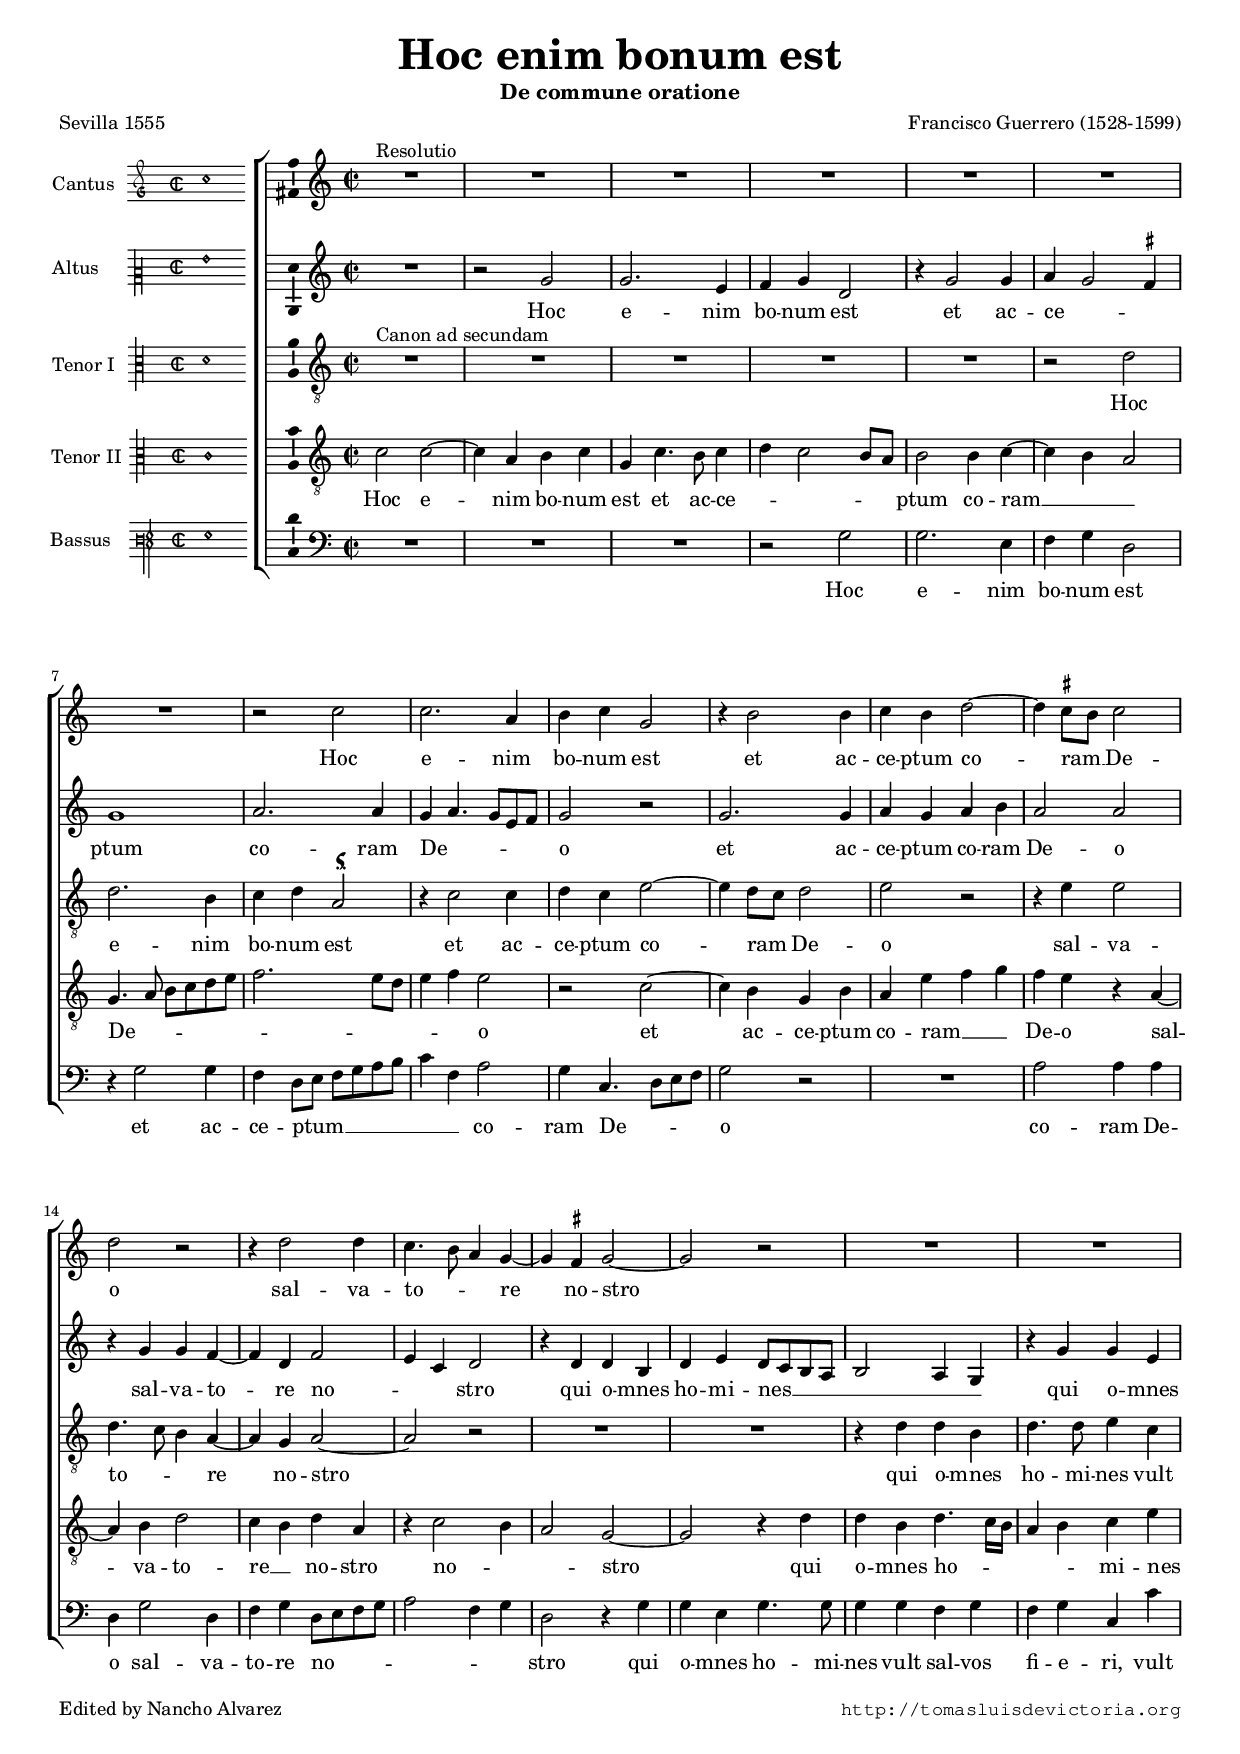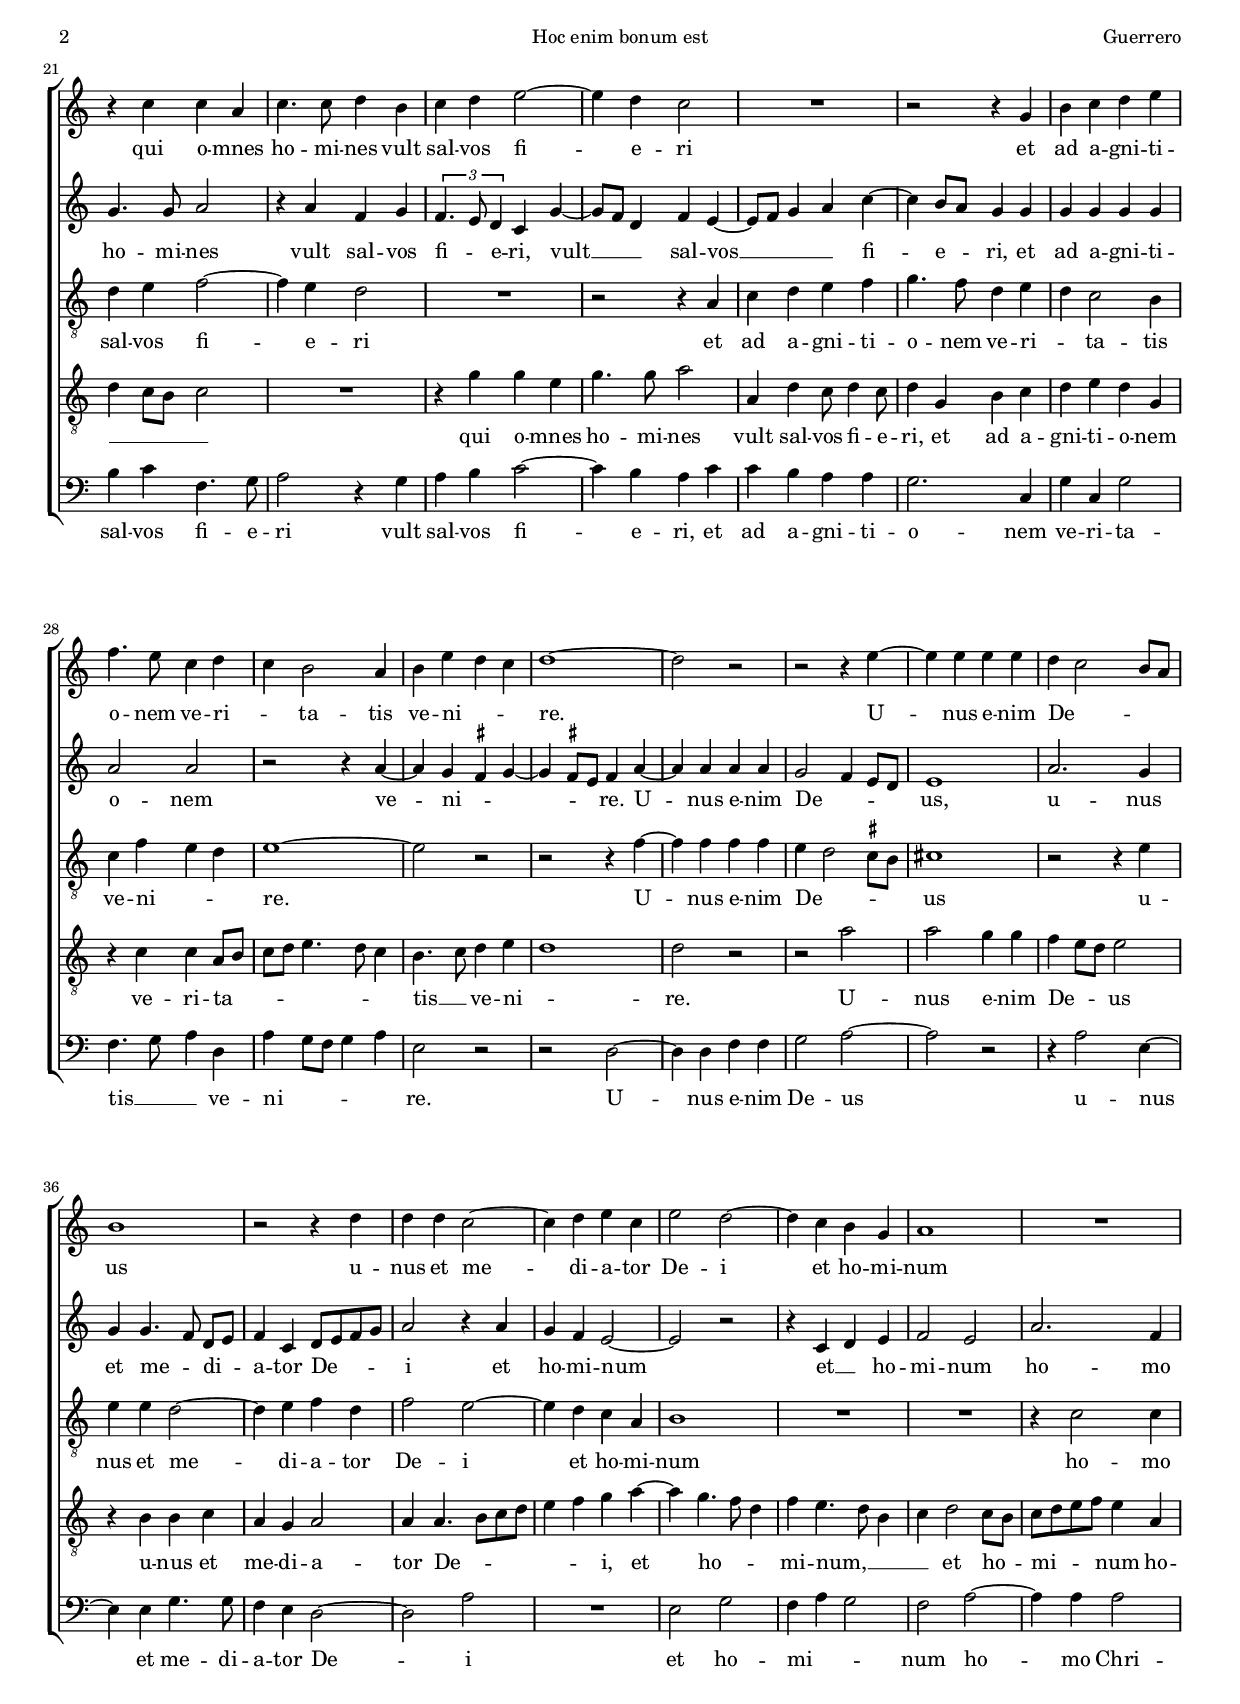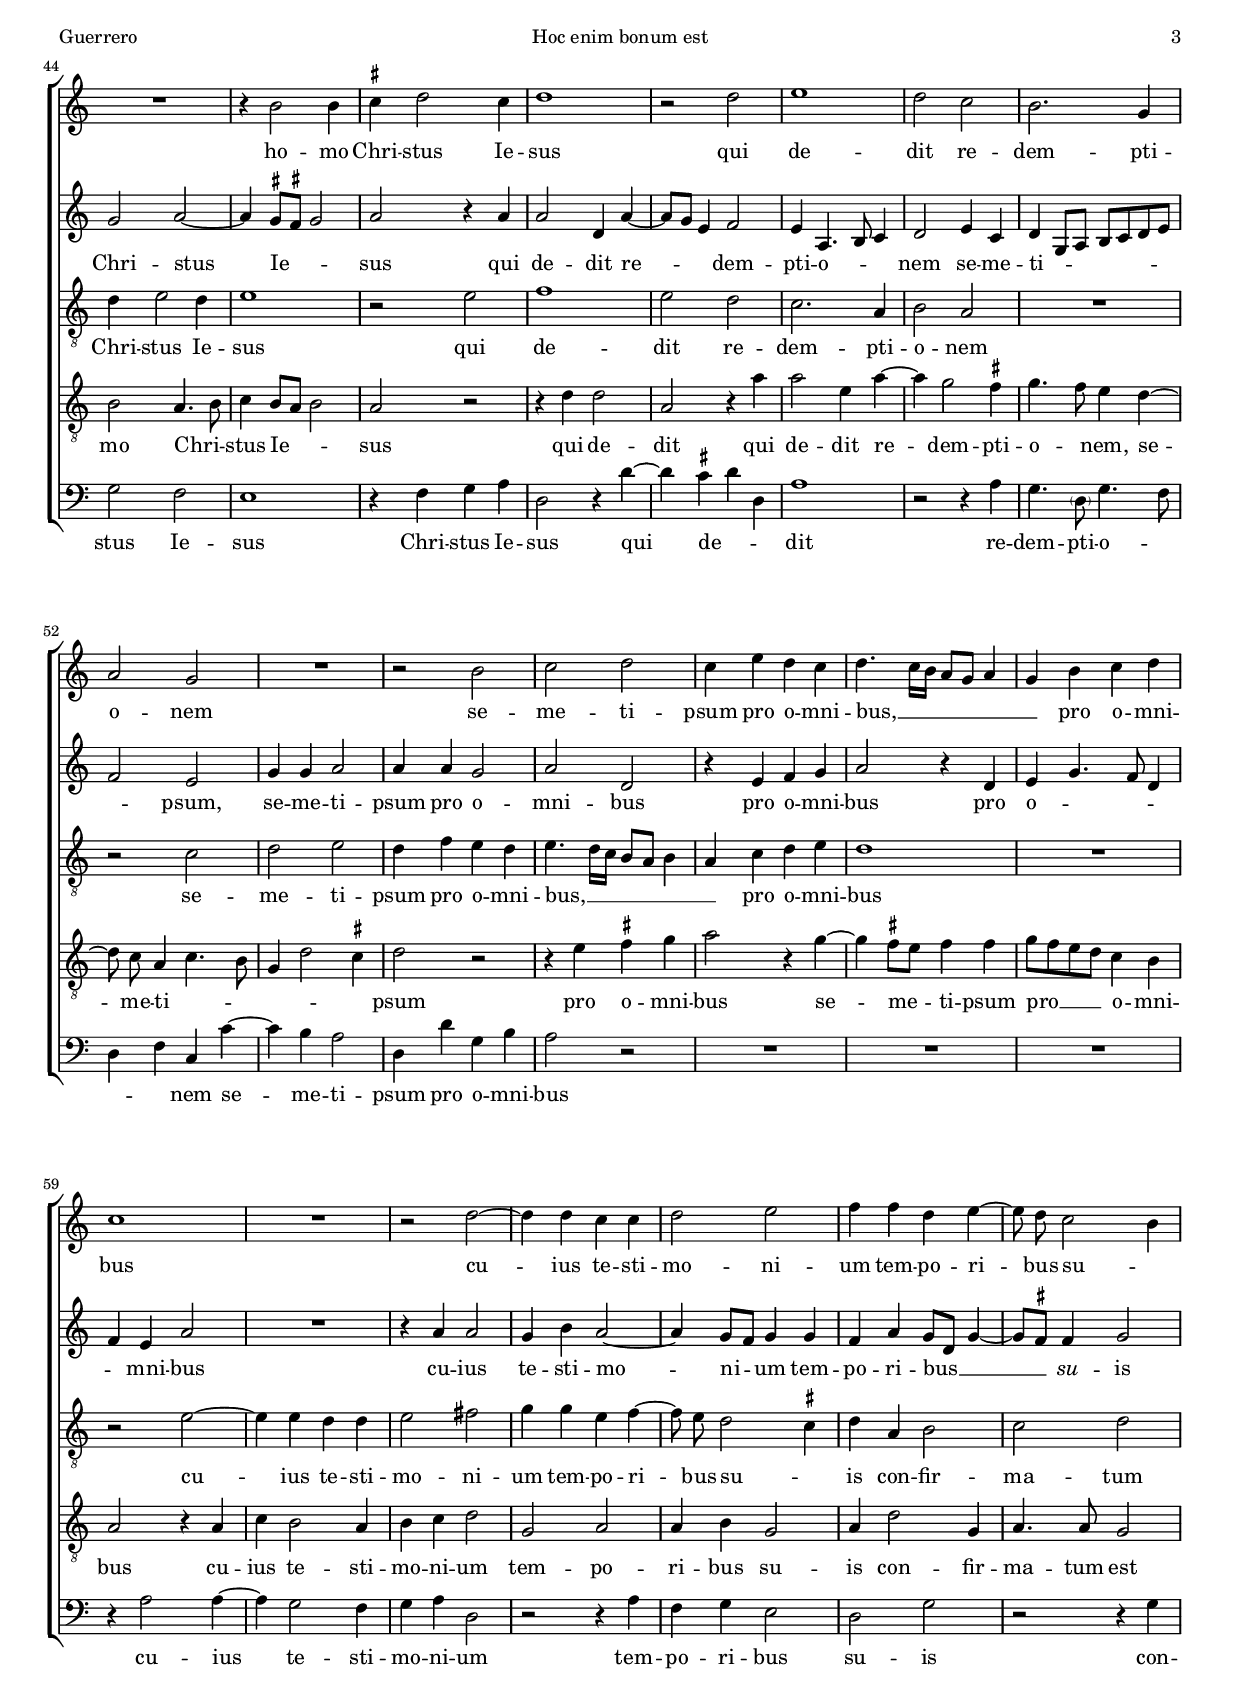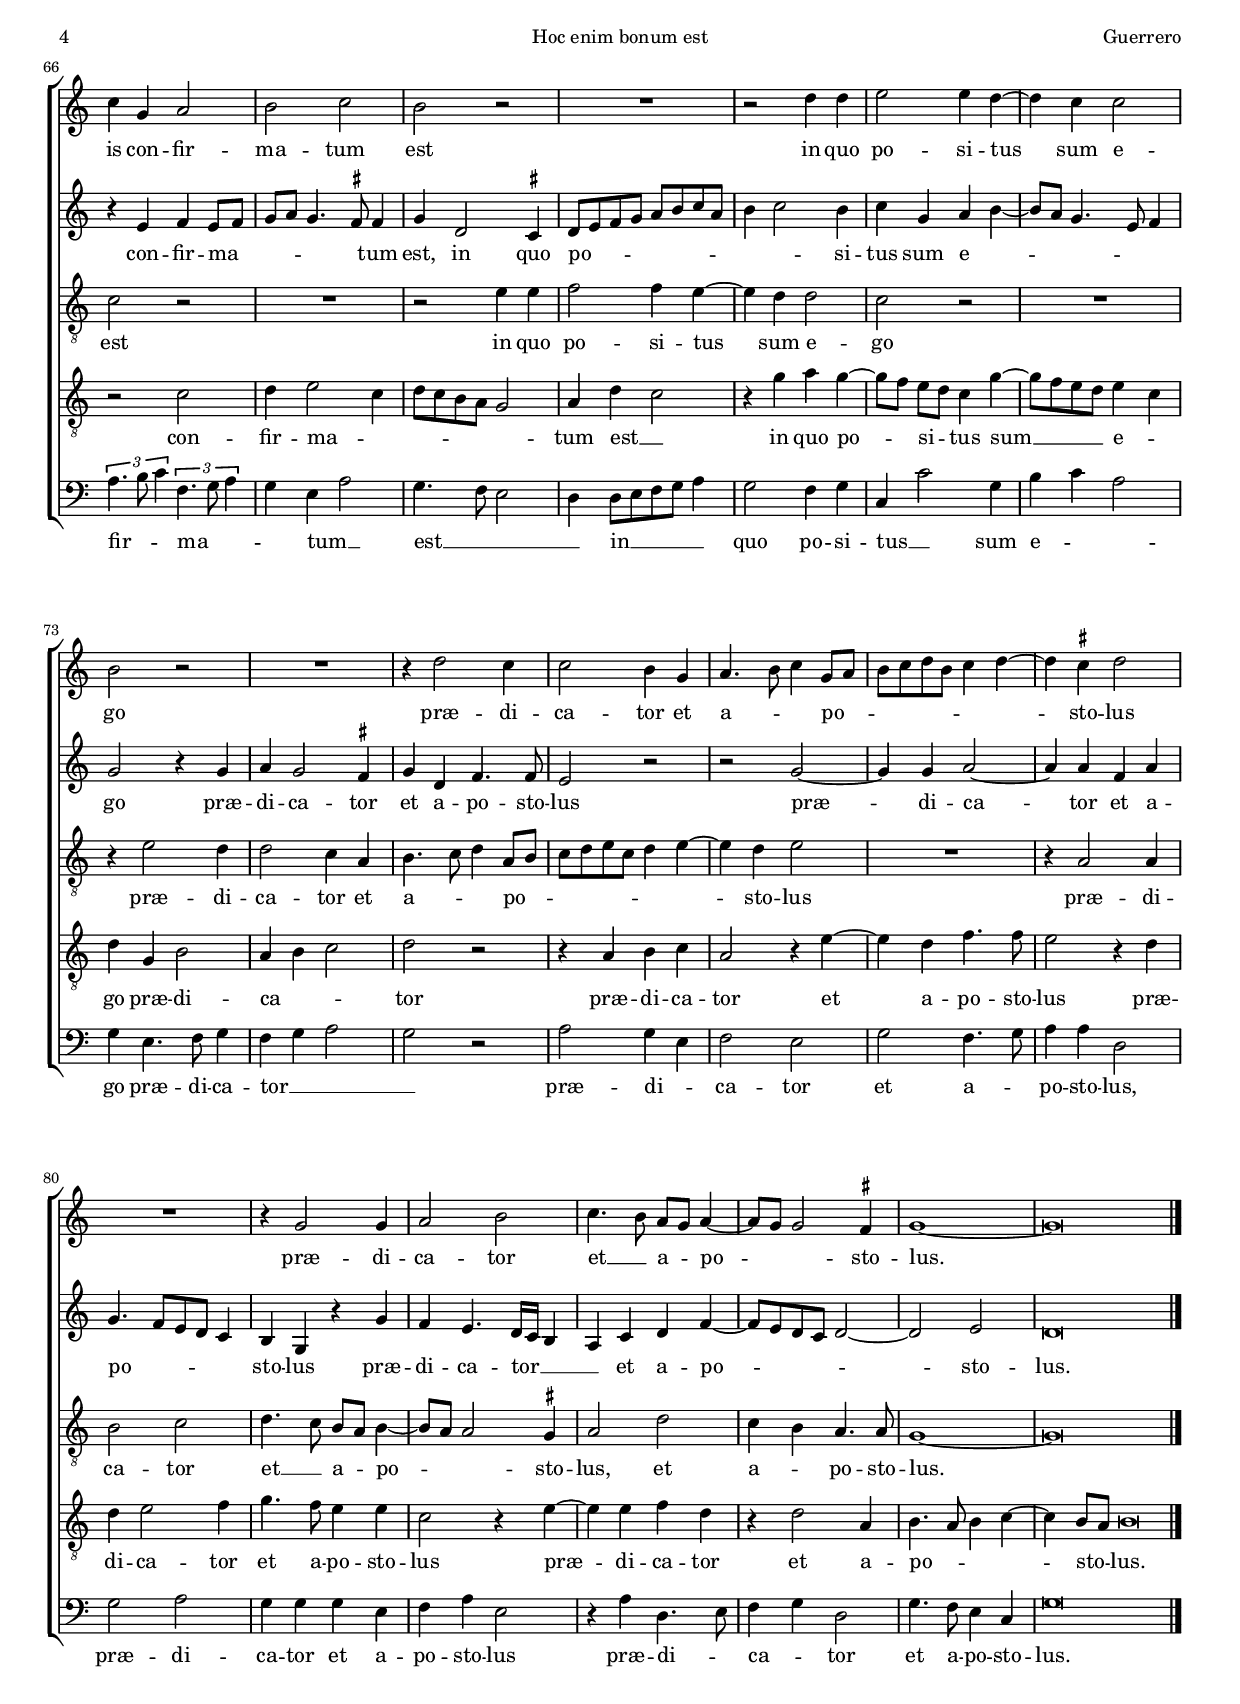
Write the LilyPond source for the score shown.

\version "2.18.0"

#(set-default-paper-size "a4")
#(set-global-staff-size 16.4)
#(ly:set-option 'point-and-click #f)
%mobile -s14.5 -i3.2

italicas=\override LyricText.font-shape = #'italic
rectas=\override LyricText.font-shape = #'upright
ss=\once \set suggestAccidentals = ##t
incipitwidth = 20

htitle="Hoc enim bonum est"
hcomposer="Guerrero"

\header {
	title=\markup{\fontsize #3 "Hoc enim bonum est"}
	subtitle=\markup{"De commune oratione"}
	%subsubtitle=\markup{\null \vspace #1 }
	composer="Francisco Guerrero (1528-1599)"
        pdfauthor=\composer
	poet=\markup{"Sevilla 1555"}
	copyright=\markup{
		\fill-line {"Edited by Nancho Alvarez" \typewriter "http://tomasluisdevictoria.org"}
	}
%	tagline=""
}

global={\key c \major \time 2/2 \skip 1*86 \bar "|." }

cantus=\relative c''{
	\once \override TextScript.padding = #0.6
	s4*0^\markup{"Resolutio"}
	R1*7
	r2 c
	c2. a4
	b c g2
	r4 b2 b4
	c b d2 ~
	d4 \ss cis8 b cis2
	d r
	r4 d2 d4
	c4. b8 a4 g ~
	g \ss fis g2 ~
	g r
	R1*2
	r4 c c a
	c4. c8 d4 b
	c d e2 ~
	e4 d c2
	R1
	r2 r4 g
	b c d e
	f4. e8 c4 d
	c b2 a4
	b e d c
	d1 ~
	d2 r
	r2 r4 e ~
	e e e e
	d c2 b8 a
	b1
	r2 r4 d
	d d c2 ~
	c4 d e c
	e2 d ~
	d4 c b g
	a1
	R1*2
	r4 b2 b4
	\ss cis4 d2 cis4
	d1
	r2 d
	e1
	d2 c
	b2. g4
	a2 g
	R1
	r2 b
	c2 d
	c4 e d c
	d4. c16 b a8 g a4
	g b c d
	c1
	R1
	r2 d ~
	d4 d c c
	d2 e
	f4 f d e ~
	\set autoBeaming = ##f
	e8 d c2 b4
	\set autoBeaming = ##t
	c4 g a2
	b2 c
	b r
	R1
	r2 d4 d
	e2 e4 d ~
	d c c2
	b r
	R1
	r4 d2 c4
	c2 b4 g
	a4. b8 c4 g8 a
	b c d b c4 d ~
	d \ss cis d2R1
	r4 g,2 g4
	a2 b
	c4. b8 a g a4 ~
	a8 g g2 \ss fis4 
	g1 ~
	g\breve*1/2
}

altus=\relative c''{
	R1
	r2 g
	g2. e4
	f g d2
	r4 g2 g4
	a g2 \ss fis4
	g1
	a2. a4
	g4 a4. g8 e f
	g2 r
	g2. g4
	a g a b
	a2 a
	r4 g g f ~
	f d f2
	e4 c d2
	r4 d d b
	d e d8 c b a
	b2 a4 g
	r4 g' g e
	g4. g8 a2
	r4 a f g 
	\tuplet 3/2{f4. e8 d4} c4 g' ~
	g8 f d4 f e ~
	e8 f g4 a c ~
	c b8 a g4 g
	g g g g
	a2 a
	r2 r4 a ~
	a g \ss fis g ~
	g \ss fis8 e fis4 a ~
	a a a a
	g2 f4 e8 d
	e1
	a2. g4
	g g4. f8 d[ e]
	f4 c d8 e f g
	a2 r4 a
	g f e2 ~
	e r
	r4 c d e
	f2 e
	a2. f4
	g2 a ~
	a4 \ss gis8 \ss fis gis2
	a2 r4 a
	a2 d,4 a' ~
	a8 g e4 f2
	e4 a,4. b8 c4
	d2 e4 c
	d g,8 a b c d e
	f2 e
	g4 g a2
	a4 a g2
	a2 d,
	r4 e f g
	a2 r4 d,
	e g4. f8 d4
	f e a2
	R1
	r4 a a2
	g4 b a2 ~
	a4 g8 f g4 g
	f a g8 d g4 ~
	%\set autoBeaming = ##f
	g8 \ss fis fis4 g2
	%\set autoBeaming = ##t
	r4 e f e8 f
	g a g4. \ss fis8 fis4
	g d2 \ss cis4
	d8 e f g a b c a
	b4 c2 b4
	c g a b ~
	b8 a g4. e8 f4
	g2 r4 g
	a g2 \ss fis4
	g d f4. f8
	e2 r
	r g ~
	g4 g a2 ~
	a4 a f a
	g4. f8[ e d] c4
	b g r g'
	f e4. d16 c b4
	a c d f ~
	f8 e d c d2 ~
	d e 
	d\breve*1/2
}

tenor=\relative c'{
	\once \override TextScript.padding = #.6
	s4*0^\markup{"Canon ad secundam"} %! está bien escrito?
	R1*5
	r2 d
	d2. b4
	c d a2^\markup{\hspace #1 \smaller \smaller \musicglyph #"scripts.usignumcongruentiae"}
	r4 c2 c4
	d c e2 ~
	e4 d8 c d2
	e r
	r4 e e2
	d4. c8 b4 a ~
	a g a2 ~
	a r
	R1*2
	r4 d d b
	d4. d8 e4 c
	d e f2 ~
	f4 e d2
	R1
	r2 r4 a
	c d e f
	g4. f8 d4 e
	d c2 b4
	c f e d
	e1 ~
	e2 r
	r2 r4 f ~
	f f f f
	e d2 \ss cis8 b
	cis1
	r2 r4 e
	e e d2 ~
	d4 e f d
	f2 e ~
	e4 d c a
	b1
	R1*2
	r4 c2 c4
	d e2 d4
	e1
	r2 e
	f1
	e2 d
	c2. a4
	b2 a
	R1
	r2 c
	d e
	d4 f e d
	e4. d16 c b8 a b4
	a c d e
	d1
	R1
	r2 e ~
	e4 e d d
	e2 fis
	g4 g e f ~
	\set autoBeaming = ##f
	f8 e d2 \ss cis4
	\set autoBeaming = ##t
	d4 a b2
	c d
	c r
	R1
	r2 e4 e
	f2 f4 e ~
	e d d2
	c2 r
	R1
	r4 e2 d4
	d2 c4 a
	b4. c8 d4 a8 b
	c d e c d4 e ~
	e d e2
	R1
	r4 a,2 a4
	b2 c
	d4. c8 b a b4 ~
	b8 a a2 \ss gis4
	a2 d
	c4 b a4. a8
	g1 ~
	g\breve*1/2
}

tenordos=\relative c'{
	c2 c ~
	c4 a b c
	g c4. b8 c4
	d4 c2 b8 a
	b2 b4 c ~
	c b a2
	g4. a8 b c d e
	f2. e8 d
	e4 f e2
	r2 c ~
	c4 b g b
	a e' f g
	f e r a, ~
	a b d2
	c4 b d a
	r4 c2 b4
	a2 g ~
	g r4 d'
	d4 b d4. c16 b
	a4 b c e
	d c8 b c2
	R1
	r4 g' g e
	g4. g8 a2
	a,4 d c8 d4 c8
	d4 g, b c
	d e d g,
	r4 c c a8 b
	c d e4. d8 c4
	b4. c8 d4 e
	d1
	d2 r
	r a'
	a g4 g
	f e8 d e2
	r4 b b c
	a g a2
	a4 a4. b8 c d
	e4 f g a ~
	a g4. f8 d4
	f e4. d8 b4
	c d2 c8 b
	c8 d e f e4 a,
	b2 a4. b8
	c4 b8 a b2
	a r
	r4 d d2
	a r4 a'
	a2 e4 a ~
	a g2 \ss fis4
	g4. f8 e4 d ~
	\set autoBeaming = ##f
	d8 c a4 c4. b8
	\set autoBeaming = ##t
	g4 d'2 \ss cis4
	d2 r
	r4 e \ss fis g
	a2 r4 g ~
	g \ss fis8 e fis4 fis
	g8 f e d
	c4 b 
	a2 r4 a
	c b2 a4
	b c d2
	g,2 a
	a4 b g2
	a4 d2 g,4
	a4. a8 g2
	r2 c
	d4 e2 c4
	d8 c b a g2
	a4 d c2
	r4 g' a g ~
	g8[ f] e[ d] c4 g' ~
	g8 f e d e4 c
	d4 g, b2
	a4 b c2
	d r
	r4 a b c
	a2 r4 e' ~
	e d f4. f8
	e2 r4 d
	d e2 f4 
	g4. f8 e4 e
	c2 r4 e ~
	e e f d
	r4 d2 a4
	b4. a8 b4 c ~
	c b8 a b\breve*1/4
}

bassus=\relative c'{
	\tupletUp
	R1*3
	r2 g
	g2. e4
	f g d2
	r4 g2 g4
	f d8 e f g a b
	c4 f, a2
	g4 c,4. d8 e f
	g2 r
	R1
	a2 a4 a
	d,4 g2 d4
	f g d8 e f g
	a2 f4 g
	d2 r4 g
	g e g4. g8
	g4 g f g
	f g c, c'
	b c f,4. g8
	a2 r4 g
	a b c2 ~
	c4 b a c
	c b a a
	g2. c,4
	g' c, g'2
	f4. g8 a4 d,
	a' g8 f g4 a
	e2 r
	r d ~
	d4 d f f
	g2 a ~
	a r
	r4 a2 e4 ~
	e e g4. g8
	f4 e d2 ~
	d a'
	R1
	e2 g
	f4 a g2
	f a ~
	a4 a a2
	g f
	e1
	r4 f g a
	d,2 r4 d' ~
	d \ss cis d d,
	a'1
	r2 r4 a
	g4. \parenthesize d8 g4. f8 %? e
	d4 f c c' ~
	c b a2
	d,4 d' g, b
	a2 r
	R1*3
	r4 a2 a4 ~
	a g2 f4
	g a d,2
	r2 r4 a'
	f g e2
	d g
	r2 r4 g
	\tuplet 3/2{a4. b8 c4} \tuplet 3/2{f,4. g8 a4}
	g4 e a2
	g4. f8 e2
	d4 d8[ e f g] a4
	g2 f4 g
	c, c'2 g4
	b c a2
	g4 e4. f8 g4
	f4 g a2
	g r
	a2 g4 e
	f2 e
	g f4. g8 
	a4 a d,2
	g2 a
	g4 g g e
	f a e2
	r4 a d,4. e8
	f4 g d2
	g4. f8 e4 c
	g'\breve*1/2
}

textocantus=\lyricmode{
Hoc e -- nim bo -- num est
et ac -- ce -- ptum co -- ram __ _ De -- o
sal -- va -- to -- _ _ re no -- stro
qui o -- mnes ho -- mi -- nes vult sal -- vos fi -- e -- ri
et ad a -- gni -- ti -- o -- nem ve -- ri -- _ ta -- tis ve -- ni -- _ _ re.
U -- nus e -- nim De -- _ _ _ us
u -- nus et me -- di -- a -- tor De -- i et ho -- mi -- num
ho -- mo Chri -- stus Ie -- sus
qui de -- dit re -- dem -- pti -- o -- nem
se -- me -- ti -- psum pro o -- mni -- bus, __ _ _ _ _ _ _ 
pro o -- mni -- bus
cu -- ius te -- sti -- mo -- ni -- um
tem -- po -- ri -- bus su -- _ is con -- fir -- ma -- tum est
in quo po -- si -- tus sum e -- go
præ -- di -- ca -- tor et a -- _ _ po -- _ _ _ _ _ _ _ sto -- lus
præ -- di -- ca -- tor et __ _ a -- _ po -- _ _ sto -- lus.
}

textoaltus=\lyricmode{
Hoc e -- nim bo -- num est
et ac -- ce -- _ _ ptum co -- ram De -- _ _ _ _ o
et ac -- ce -- ptum co -- ram De -- o sal -- va -- to -- re no -- _ _ stro
qui o -- mnes ho -- mi -- nes __ _ _ _ _ _ _ 
qui o -- mnes ho -- mi -- nes
vult sal -- vos fi -- _ e -- ri,
vult __ _ _ sal -- vos __ _ _ _ fi -- e -- _ ri,
et ad a -- gni -- ti -- o -- nem ve -- ni -- _ _ _ _ re.
U -- nus e -- nim De -- _ _ _ us,
u -- nus et me -- _ di -- _ a -- tor De -- _ _ _ i
et ho -- mi -- num
et __ _ ho -- mi -- num ho -- mo Chri -- stus Ie -- _ _ sus
qui de -- dit re -- _ _ dem -- pti -- o -- _ _ nem
se -- me -- ti -- _ _ _ _ _ _ _ psum,
se -- me -- ti -- psum pro o -- mni -- bus
pro o -- mni -- bus
pro o -- _ _ _ _ mni -- bus
cu -- ius te -- sti -- mo -- ni -- _ um
tem -- po -- ri -- bus __ _ _ _ \italicas su -- \rectas is
con -- fir -- ma -- _ _ _ _ _ tum est,
in quo po -- _ _ _ _ _ _ _ _ _ si -- tus sum e -- _ _ _ _ _ go
præ -- di -- ca -- tor et a -- po -- sto -- lus
præ -- di -- ca -- tor et a -- po -- _ _ _ _ sto -- lus
præ -- di -- ca -- tor __ _ _ _ 
et a -- po -- _ _ _ _ sto -- lus.
}

textotenor=\lyricmode{
Hoc e -- nim bo -- num est
et ac -- ce -- ptum co -- ram _ De -- o
sal -- va -- to -- _ _ re no -- stro
qui o -- mnes ho -- mi -- nes vult sal -- vos fi -- e -- ri
et ad a -- gni -- ti -- o -- nem ve -- ri -- _ ta -- tis ve -- ni -- _ _ re.
U -- nus e -- nim De -- _ _ _ us
u -- nus et me -- di -- a -- tor De -- i et ho -- mi -- num
ho -- mo Chri -- stus Ie -- sus
qui de -- dit re -- dem -- pti -- o -- nem
se -- me -- ti -- psum pro o -- mni -- bus, __ _ _ _ _ _ _ 
pro o -- mni -- bus
cu -- ius te -- sti -- mo -- ni -- um
tem -- po -- ri -- bus su -- _ is con -- fir -- ma -- tum est
in quo po -- si -- tus sum e -- go
præ -- di -- ca -- tor et a -- _ _ po -- _ _ _ _ _ _ _ sto -- lus
præ -- di -- ca -- tor et __ _ a -- _ po -- _ _ sto -- lus,
et a -- _ po -- sto -- lus.
}

textotenordos=\lyricmode{
Hoc e -- nim bo -- num est et ac -- ce -- _ _ _ _ ptum co -- ram __ _ _ 
De -- _ _ _ _ _ _ _ _ _ _ o
et ac -- ce -- ptum co -- ram __ _ _ De -- o
sal -- va -- to -- re __ _ no -- stro
no -- _ _ stro
qui o -- mnes ho -- _ _ _ _ mi -- nes __ _ _ _ _ 
qui o -- mnes ho -- mi -- nes vult sal -- vos fi -- e -- ri,
et ad a -- gni -- ti -- o -- nem
ve -- ri -- ta -- _ _ _ _ _ _ tis __ _ ve -- ni -- _ re.
U -- nus e -- nim De -- _ _ us
u -- nus et me -- di -- a -- tor De -- _ _ _ _ _ i,
et ho -- _ _ mi -- num, __ _ _ _
et ho -- _ mi -- _ _ _ num ho -- mo Chri -- _ stus Ie -- _ _ sus
qui de -- dit
qui de -- dit re -- dem -- pti -- o -- _ nem,
se -- me -- ti -- _ _ _ _ _ psum
pro o -- mni -- bus
se -- me -- _ ti -- psum pro __ _ _ _ o -- mni -- bus
cu -- ius te -- sti -- mo -- ni -- um tem -- po -- ri -- bus su -- is con -- fir -- ma -- tum est
con -- fir -- ma -- _ _ _ _ _ _ tum est __ _ 
in quo po -- _ si -- _ tus sum __ _ _ _ e -- _ go
præ -- di -- ca -- _ _ tor
præ -- di -- ca -- tor
et a -- po -- sto -- lus
præ -- di -- ca -- tor et a -- po -- sto -- lus
præ -- di -- ca -- tor
et a -- po -- _ _ _ sto -- _ lus.
}

textobassus=\lyricmode{
Hoc e -- nim bo -- num est
et ac -- ce -- ptum __ _ _ _ _ _ _ _ co -- ram De -- _ _ _ o
co -- ram De -- o sal -- va -- to -- re no -- _ _ _ _ _ _ stro
qui o -- mnes ho -- mi -- nes vult sal -- vos fi -- e -- ri,
vult sal -- vos fi -- e -- ri
vult sal -- vos fi -- e -- ri,
et ad a -- gni -- ti -- o -- nem ve -- ri -- ta -- tis __ _ _ ve -- ni -- _ _ _ _ re.
U -- nus e -- nim De -- us
u -- nus et me -- di -- a -- tor De -- i
et ho -- mi -- _ _ num ho -- mo Chri -- stus Ie -- sus
Chri -- stus Ie -- sus
qui de -- _ _ dit
re -- dem -- pti -- o -- _ _ _ nem
se -- me -- ti -- psum pro o -- mni -- bus
cu -- ius te -- sti -- mo -- ni -- um
tem -- po -- ri -- bus su -- is
con -- fir -- _ _ ma -- _ _ _ tum __ _ est __ _ _ _ 
in __ _ _ _ _ quo po -- si -- tus __ _ sum e -- _ _ go
præ -- di -- ca -- tor __ _ _ _ 
præ -- di -- _ ca -- tor et a -- _ po -- sto -- lus,
præ -- di -- ca -- tor et a -- po -- sto -- lus
præ -- di -- _ ca -- _ tor et a -- po -- sto -- lus.
}

incipitcantus=\markup{
	\score{
		{ 
		\set Staff.instrumentName="Cantus  "
		\override NoteHead.style = #'neomensural
		\override Rest.style = #'neomensural
		\override Staff.TimeSignature.style = #'neomensural
		\cadenzaOn 
		\clef "petrucci-g"
		\key c \major
		\time 2/2
		c''1
		} 
	\layout {
		\context {\Voice
			\remove Ligature_bracket_engraver
			\consists Mensural_ligature_engraver
		}
		line-width=\incipitwidth
		indent = 0
	}
	}
}

incipitaltus=\markup{
	\score{
		{ 
		\set Staff.instrumentName="Altus     "
		\override NoteHead.style = #'neomensural
		\override Rest.style = #'neomensural
		\override Staff.TimeSignature.style = #'neomensural
		\cadenzaOn 
		\clef "petrucci-c2"
		\key c \major
		\time 2/2
		g'1
		} 
	\layout {
		\context {\Voice
			\remove Ligature_bracket_engraver
			\consists Mensural_ligature_engraver
		}
		line-width=\incipitwidth
		indent = 0
	}
	}
}


incipittenor=\markup{
	\score{
		{ 
		\set Staff.instrumentName="Tenor I  "
		\override NoteHead.style = #'neomensural 
		\override Rest.style = #'neomensural
		\override Staff.TimeSignature.style = #'neomensural
		\cadenzaOn 
		\clef "petrucci-c3"
		\key c \major
		\time 2/2
		d'1
		} 
	\layout {
		\context {\Voice
			\remove Ligature_bracket_engraver
			\consists Mensural_ligature_engraver
		}
		line-width=\incipitwidth
		indent=0
	}
	}
}

incipittenordos=\markup{
	\score{
		{ 
		\set Staff.instrumentName="Tenor II "
		\override NoteHead.style = #'neomensural 
		\override Rest.style = #'neomensural
		\override Staff.TimeSignature.style = #'neomensural
		\cadenzaOn 
		\clef "petrucci-c3"
		\key c \major
		\time 2/2
		c'1
		} 
	\layout {
		\context {\Voice
			\remove Ligature_bracket_engraver
			\consists Mensural_ligature_engraver
		}
		line-width=\incipitwidth
		indent=0
	}
	}
}

incipitbassus=\markup{
	\score{
		{ 
		\set Staff.instrumentName="Bassus   "
		\override NoteHead.style = #'neomensural 
		\override Rest.style = #'neomensural
		\override Staff.TimeSignature.style = #'neomensural
		\cadenzaOn 
		\clef "petrucci-f3"
		\key c \major
		\time 2/2
		g1
		} 
	\layout {
		\context {\Voice
			\remove Ligature_bracket_engraver
			\consists Mensural_ligature_engraver
		}
		line-width=\incipitwidth
		indent=0
	}
	}
}



\score {\transpose c' c'{
\new ChoirStaff<<

	\new Staff <<\global
	\new Voice="v1" {
		\set Staff.instrumentName=\incipitcantus
		\clef "treble"
		\cantus }
	\new Lyrics \lyricsto "v1" {\textocantus }
	>>

	\new Staff <<\global
	\new Voice="v2" {
		\set Staff.instrumentName=\incipitaltus
		\clef "treble"
		\altus }
	\new Lyrics \lyricsto "v2" {\textoaltus }
	>>
	
	\new Staff <<\global
	\new Voice="v3" {
		\set Staff.instrumentName=\incipittenor
		\clef "G_8"
		\tenor }
	\new Lyrics \lyricsto "v3" {\textotenor }
	>>
	
	\new Staff <<\global
	\new Voice="v5" {
		\set Staff.instrumentName=\incipittenordos
		\clef "G_8"
		\tenordos }
	\new Lyrics \lyricsto "v5" {\textotenordos }
	>>

	\new Staff <<\global
	\new Voice="v4" {
		\set Staff.instrumentName=\incipitbassus
		\clef "bass"
		\bassus }
	\new Lyrics \lyricsto "v4" {\textobassus }
	>>
	
>>

	}%transpose

\layout{ 
	\context {\Lyrics 
		\override VerticalAxisGroup.staff-affinity = #UP
		\override VerticalAxisGroup.nonstaff-relatedstaff-spacing =
			#'((basic-distance . 0) (minimum-distance . 0) (padding . 1))
		\override LyricText.font-size = #1.2
		\override LyricHyphen.minimum-distance = #0.5
	}
	\context {\Score 
		tempoHideNote = ##t
		\override BarNumber.padding = #2 
	}
	\context {\Voice 
		%melismaBusyProperties = #'()
		%autoBeaming = ##f
	}
	\context {\Staff 
                %\RemoveEmptyStaves
                %\override VerticalAxisGroup.remove-first = ##t
		\override VerticalAxisGroup.staff-staff-spacing =
			#'((basic-distance . 11) (minimum-distance . 0) (padding . 1))
		\consists Ambitus_engraver 
		\override LigatureBracket.padding = #1
	}
}

%\midi { \mtempo }

}


\paper{
	evenHeaderMarkup=\markup  \fill-line { \fromproperty #'page:page-number-string \htitle \hcomposer }
	oddHeaderMarkup= \markup  \fill-line { \on-the-fly #not-first-page \hcomposer \on-the-fly #not-first-page \htitle \on-the-fly #not-first-page \fromproperty #'page:page-number-string }
	%system-count=20
	%page-count = 8
        systems-per-page = 3
	ragged-last-bottom = ##f
	indent=3.5\cm
	system-system-spacing =
	#'((basic-distance . 20) (minimum-distance . 0) (padding . 5))
	top-system-spacing = % header
	#'((basic-distance . 9) (minimum-distance . 0) (padding . 0))
	last-bottom-spacing = % footer
	#'((basic-distance . 12) (minimum-distance . 0) (padding . 0))
	markup-system-spacing.padding = #1.5
}
